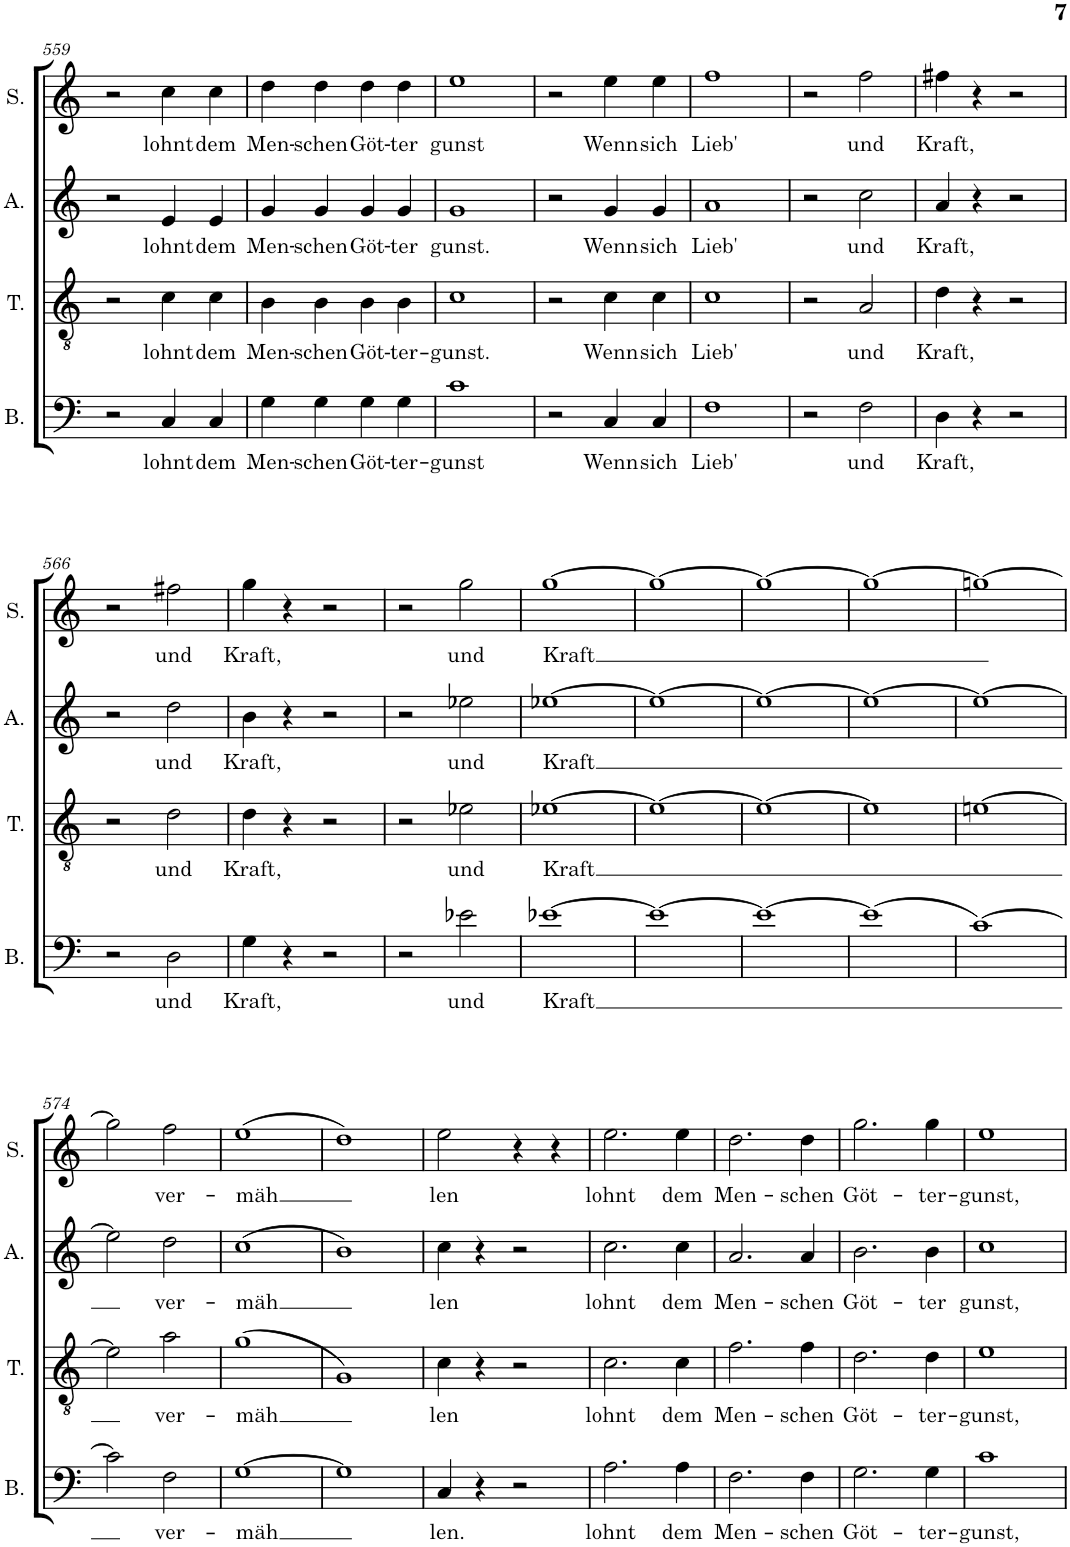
**kern	**text	**kern	**text	**kern	**text	**kern	**text
*part4	*part4	*part3	*part3	*part2	*part2	*part1	*part1
*staff4	*staff4	*staff3	*staff3	*staff2	*staff2	*staff1	*staff1
*I"Bass	*	*I"Tenor	*	*I"Alto	*	*I"Soprano	*
*I'B.	*	*I'T.	*	*I'A.	*	*I'S.	*
!!LO:PB:g=z
*clefF4	*	*clefGv2	*	*clefG2	*	*clefG2	*
*k[]	*	*k[]	*	*k[]	*	*k[]	*
*M2/2	*	*M2/2	*	*M2/2	*	*M2/2	*
*met(c|)	*	*met(c|)	*	*met(c|)	*	*met(c|)	*
=559	=559	=559	=559	=559	=559	=559	=559
2r	.	2r	.	2r	.	2r	.
!	!LO:LY:b	!	!LO:LY:b	!	!LO:LY:b	!	!LO:LY:b
4C/	lohnt	4c\	lohnt	4e/	lohnt	4cc\	lohnt
!	!LO:LY:b	!	!LO:LY:b	!	!LO:LY:b	!	!LO:LY:b
4C/	dem	4c\	dem	4e/	dem	4cc\	dem
=560	=560	=560	=560	=560	=560	=560	=560
!	!LO:LY:b	!	!LO:LY:b	!	!LO:LY:b	!	!LO:LY:b
4G\	Men-	4B\	Men-	4g/	Men-	4dd\	Men-
!	!LO:LY:b	!	!LO:LY:b	!	!LO:LY:b	!	!LO:LY:b
4G\	-schen	4B\	-schen	4g/	-schen	4dd\	-schen
!	!LO:LY:b	!	!LO:LY:b	!	!LO:LY:b	!	!LO:LY:b
4G\	Göt-	4B\	Göt-	4g/	Göt-	4dd\	Göt-
!	!LO:LY:b	!	!LO:LY:b	!	!LO:LY:b	!	!LO:LY:b
4G\	-ter-	4B\	-ter-	4g/	-ter	4dd\	-ter
=561	=561	=561	=561	=561	=561	=561	=561
!	!LO:LY:b	!	!LO:LY:b	!	!LO:LY:b	!	!LO:LY:b
1c	-gunst	1c	-gunst.	1g	gunst.	1ee	gunst
=562	=562	=562	=562	=562	=562	=562	=562
2r	.	2r	.	2r	.	2r	.
!	!LO:LY:b	!	!LO:LY:b	!	!LO:LY:b	!	!LO:LY:b
4C/	Wenn	4c\	Wenn	4g/	Wenn	4ee\	Wenn
!	!LO:LY:b	!	!LO:LY:b	!	!LO:LY:b	!	!LO:LY:b
4C/	sich	4c\	sich	4g/	sich	4ee\	sich
=563	=563	=563	=563	=563	=563	=563	=563
!	!LO:LY:b	!	!LO:LY:b	!	!LO:LY:b	!	!LO:LY:b
1F	Lieb'	1c	Lieb'	1a	Lieb'	1ff	Lieb'
=564	=564	=564	=564	=564	=564	=564	=564
2r	.	2r	.	2r	.	2r	.
!	!LO:LY:b	!	!LO:LY:b	!	!LO:LY:b	!	!LO:LY:b
2F\	und	2A/	und	2cc\	und	2ff\	und
=565	=565	=565	=565	=565	=565	=565	=565
!	!LO:LY:b	!	!LO:LY:b	!	!LO:LY:b	!	!LO:LY:b
4D\	Kraft,	4d\	Kraft,	4a/	Kraft,	4ff#X\	Kraft,
4r	.	4r	.	4r	.	4r	.
2r	.	2r	.	2r	.	2r	.
!!LO:LB:g=z
=566	=566	=566	=566	=566	=566	=566	=566
2r	.	2r	.	2r	.	2r	.
!	!LO:LY:b	!	!LO:LY:b	!	!LO:LY:b	!	!LO:LY:b
2D\	und	2d\	und	2dd\	und	2ff#X\	und
=567	=567	=567	=567	=567	=567	=567	=567
!	!LO:LY:b	!	!LO:LY:b	!	!LO:LY:b	!	!LO:LY:b
4G\	Kraft,	4d\	Kraft,	4b\	Kraft,	4gg\	Kraft,
4r	.	4r	.	4r	.	4r	.
2r	.	2r	.	2r	.	2r	.
=568	=568	=568	=568	=568	=568	=568	=568
2r	.	2r	.	2r	.	2r	.
!	!LO:LY:b	!	!LO:LY:b	!	!LO:LY:b	!	!LO:LY:b
2e-X\	und	2e-X\	und	2ee-X\	und	2gg\	und
=569	=569	=569	=569	=569	=569	=569	=569
!	!LO:LY:b	!	!LO:LY:b	!	!LO:LY:b	!	!LO:LY:b
[1e-X	Kraft	[1e-X	Kraft	[1ee-X	Kraft	[1gg	Kraft
=570	=570	=570	=570	=570	=570	=570	=570
1e-_	.	1e-_	.	1ee-_	.	1gg_	.
=571	=571	=571	=571	=571	=571	=571	=571
1e-_	.	1e-_	.	1ee-_	.	1gg_	.
=572	=572	=572	=572	=572	=572	=572	=572
(1e-]	.	1e-]	.	1ee-_	.	1gg_	.
=573	=573	=573	=573	=573	=573	=573	=573
[1c)	.	[1en	.	1ee-_	.	1ggn_	.
!!LO:LB:g=z
=574	=574	=574	=574	=574	=574	=574	=574
2c\]	.	2e\]	.	2ee-\]	.	2gg\]	.
!	!LO:LY:b	!	!LO:LY:b	!	!LO:LY:b	!	!LO:LY:b
2F\	ver-	2a\	ver-	2dd\	ver-	2ff\	-ver-
=575	=575	=575	=575	=575	=575	=575	=575
!	!LO:LY:b	!	!LO:LY:b	!	!LO:LY:b	!	!LO:LY:b
[1G	-mäh	(1g	-mäh	(1cc	-mäh	(1ee	-mäh
=576	=576	=576	=576	=576	=576	=576	=576
1G]	.	1G)	.	1b)	.	1dd)	.
=577	=577	=577	=577	=577	=577	=577	=577
!	!LO:LY:b	!	!LO:LY:b	!	!LO:LY:b	!	!LO:LY:b
4C/	len.	4c\	len	4cc\	len	2ee\	len
4r	.	4r	.	4r	.	.	.
2r	.	2r	.	2r	.	4r	.
.	.	.	.	.	.	4r	.
=578	=578	=578	=578	=578	=578	=578	=578
!	!LO:LY:b	!	!LO:LY:b	!	!LO:LY:b	!	!LO:LY:b
2.A\	lohnt	2.c\	lohnt	2.cc\	lohnt	2.ee\	lohnt
!	!LO:LY:b	!	!LO:LY:b	!	!LO:LY:b	!	!LO:LY:b
4A\	dem	4c\	dem	4cc\	dem	4ee\	dem
=579	=579	=579	=579	=579	=579	=579	=579
!	!LO:LY:b	!	!LO:LY:b	!	!LO:LY:b	!	!LO:LY:b
2.F\	Men-	2.f\	Men-	2.a/	Men-	2.dd\	Men-
!	!LO:LY:b	!	!LO:LY:b	!	!LO:LY:b	!	!LO:LY:b
4F\	-schen	4f\	-schen	4a/	-schen	4dd\	-schen
=580	=580	=580	=580	=580	=580	=580	=580
!	!LO:LY:b	!	!LO:LY:b	!	!LO:LY:b	!	!LO:LY:b
2.G\	Göt-	2.d\	Göt-	2.b\	Göt-	2.gg\	Göt-
!	!LO:LY:b	!	!LO:LY:b	!	!LO:LY:b	!	!LO:LY:b
4G\	-ter-	4d\	-ter-	4b\	-ter	4gg\	-ter-
=581	=581	=581	=581	=581	=581	=581	=581
!	!LO:LY:b	!	!LO:LY:b	!	!LO:LY:b	!	!LO:LY:b
1c	-gunst,	1e	-gunst,	1cc	gunst,	1ee	-gunst,
=	=	=	=	=	=	=	=
*-	*-	*-	*-	*-	*-	*-	*-
